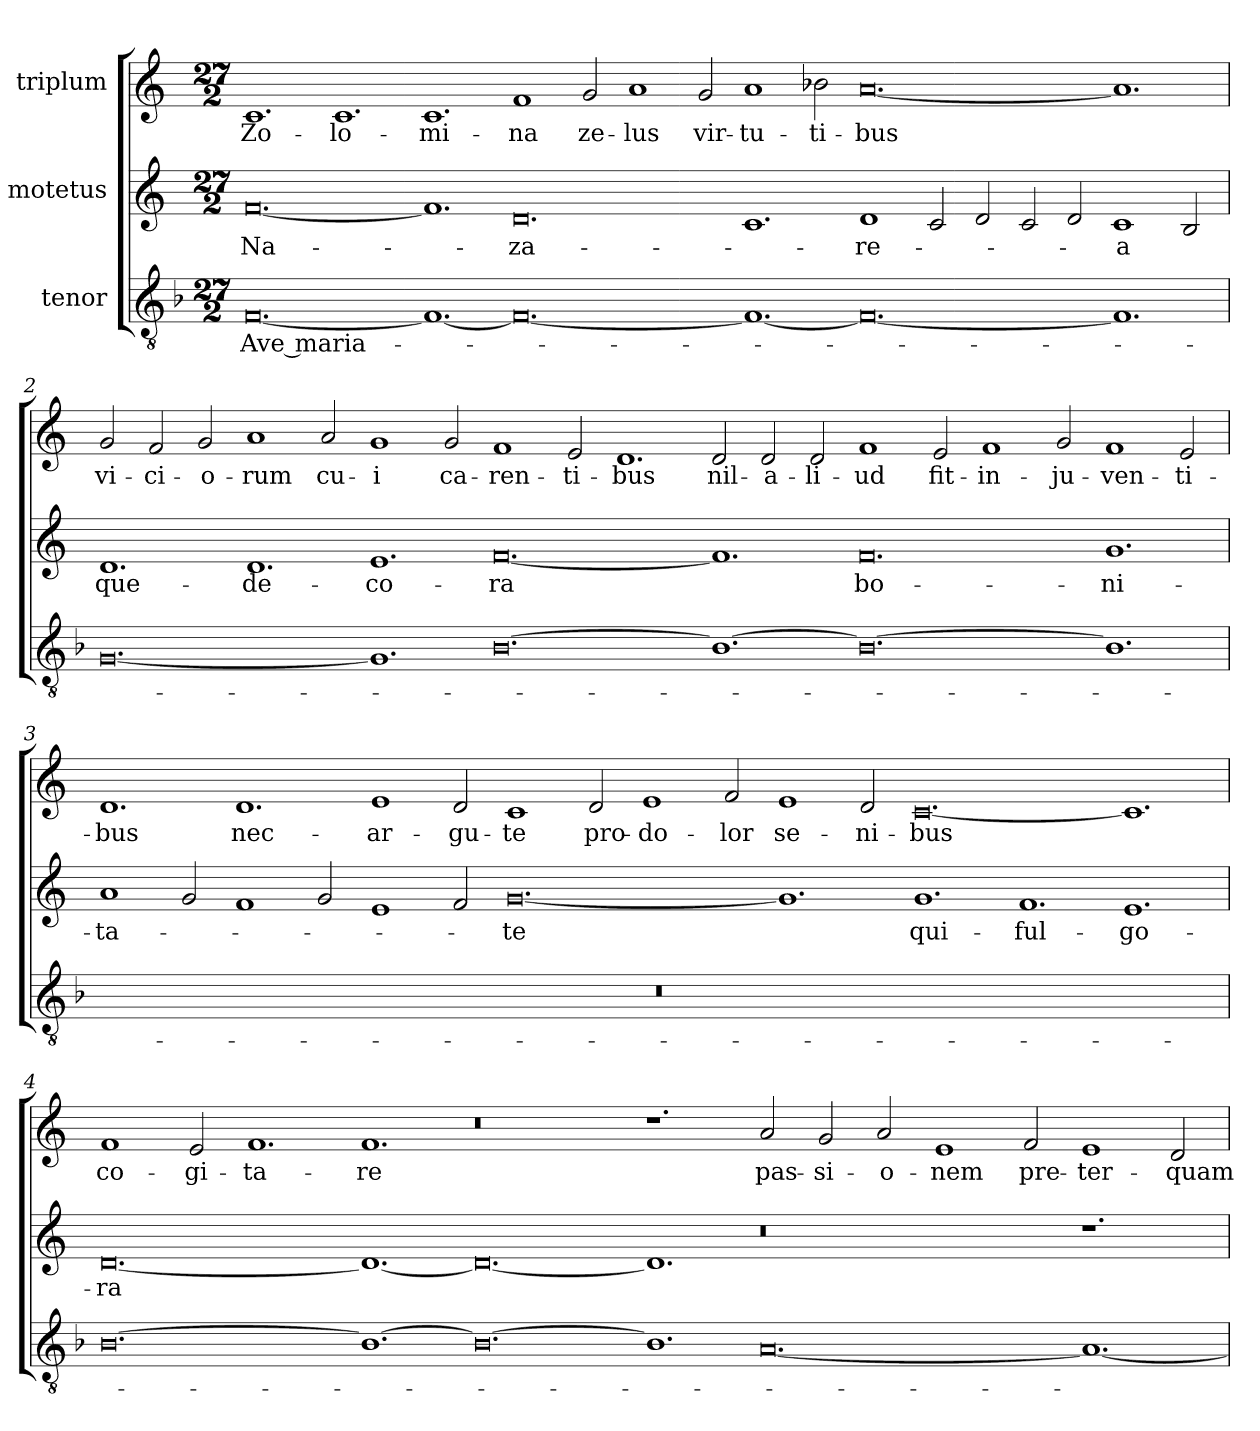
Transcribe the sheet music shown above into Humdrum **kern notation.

**kern	**text	**kern	**text	**kern	**text
*part3	*part3	*part2	*part2	*part1	*part1
*staff3	*staff3	*staff2	*staff2	*staff1	*staff1
*I"tenor	*	*I"motetus	*	*I"triplum	*
*clefGv2	*	*clefG2	*	*clefG2	*
*k[b-]	*	*k[]	*	*k[]	*
*F:	*	*C:	*	*C:	*
*M27/2	*	*M27/2	*	*M27/2	*
=1	=1	=1	=1	=1	=1
[0.F/	Ave maria-	[0.f/	Na-	1.c/	Zo-
.	.	.	.	1.c/	-lo-
1.F/_	.	1.f/]	.	1.c/	-mi-
0.F/_	.	0.d/	-za-	1f/	-na
.	.	.	.	2g/	ze-
.	.	.	.	1a/	-lus
.	.	.	.	2g/	vir-
1.F/_	.	1.c/	.	1a/	-tu-
.	.	.	.	2b-X\	-ti-
0.F/_	.	1d/	-re-	[0.a/	-bus
.	.	2c/	.	.	.
.	.	2d/	.	.	.
.	.	2c/	.	.	.
.	.	2d/	.	.	.
1.F/]	.	1c/	-a	1.a/]	.
.	.	2B/	.	.	.
=2	=2	=2	=2	=2	=2
[0.G/	.	1.d/	que-	2g/	vi-
.	.	.	.	2f/	-ci-
.	.	.	.	2g/	-o-
.	.	1.d/	de-	1a/	-rum
.	.	.	.	2a/	cu-
1.G/]	.	1.e/	-co-	1g/	-i
.	.	.	.	2g/	ca-
[0.B-\	.	[0.f/	-ra	1f/	-ren-
.	.	.	.	2e/	-ti-
.	.	.	.	1.d/	-bus
1.B-\_	.	1.f/]	.	2d/	nil-
.	.	.	.	2d/	a-
.	.	.	.	2d/	-li-
0.B-\_	.	0.f/	bo-	1f/	-ud
.	.	.	.	2e/	fit-
.	.	.	.	1f/	in-
.	.	.	.	2g/	ju-
1.B-\]	.	1.g/	-ni-	1f/	-ven-
.	.	.	.	2e/	-ti-
=3	=3	=3	=3	=3	=3
2%27r	.	1a/	-ta-	1.d/	-bus
.	.	2g/	.	.	.
.	.	1f/	.	1.d/	nec-
.	.	2g/	.	.	.
.	.	1e/	.	1e/	ar-
.	.	2f/	.	2d/	-gu-
.	.	[0.g/	-te	1c/	-te
.	.	.	.	2d/	pro-
.	.	.	.	1e/	-do-
.	.	.	.	2f/	-lor
.	.	1.g/]	.	1e/	se-
.	.	.	.	2d/	-ni-
.	.	1.g/	qui-	[0.c/	-bus
.	.	1.f/	ful-	.	.
.	.	1.e/	-go-	1.c/]	.
!!LO:PB:g=z
=4	=4	=4	=4	=4	=4
[0.B-\	.	[0.d/	-ra	1f/	co-
.	.	.	.	2e/	-gi-
.	.	.	.	1.f/	-ta-
1.B-\_	.	1.d/_	.	1.f/	-re
0.B-\_	.	0.d/_	.	0.r	.
1.B-\]	.	1.d/]	.	1.r	.
[0.A/	.	0.r	.	2a/	pas-
.	.	.	.	2g/	-si-
.	.	.	.	2a/	-o-
.	.	.	.	1e/	-nem
.	.	.	.	2f/	pre-
1.A/_	.	1.r	.	1e/	-ter-
.	.	.	.	2d/	-quam
=	=	=	=	=	=
*-	*-	*-	*-	*-	*-
